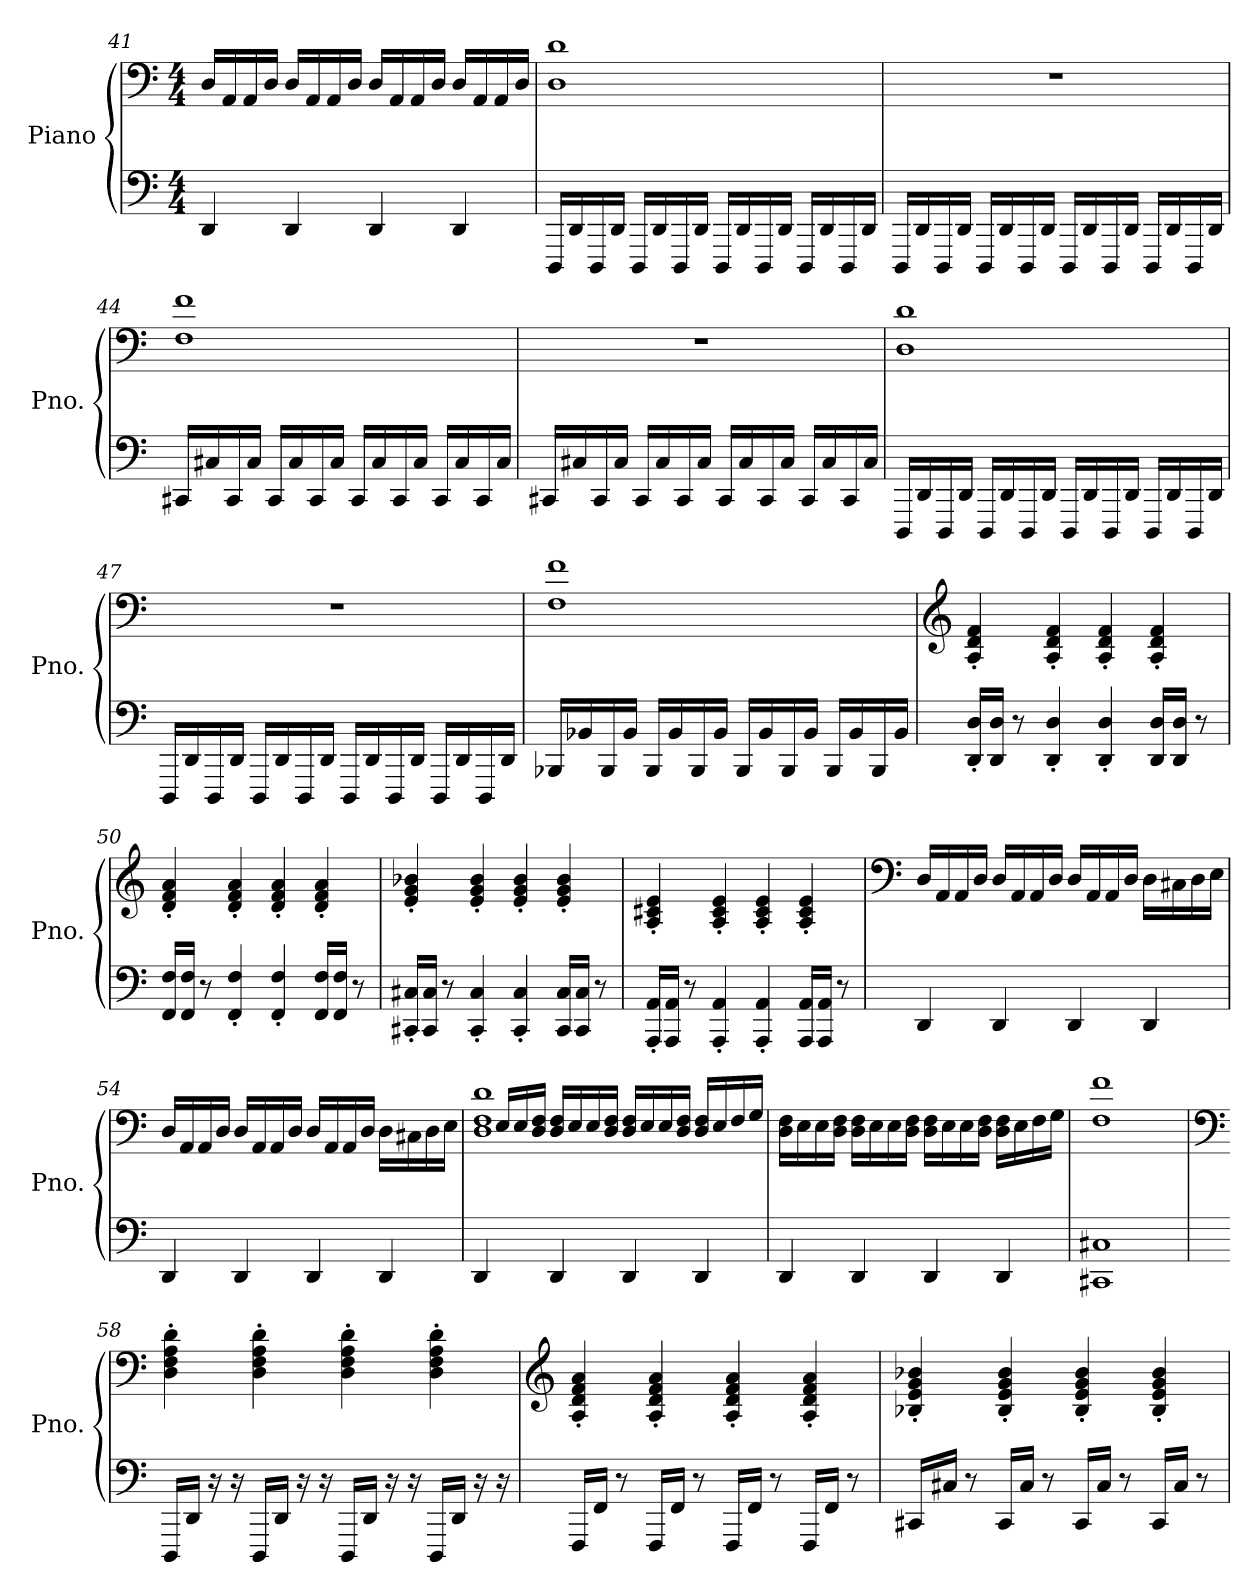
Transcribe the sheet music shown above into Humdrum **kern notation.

**kern	**kern
*part1	*part1
*staff2	*staff1
*I"Piano	*
*I'Pno.	*
*clefF4	*clefF4
*k[]	*k[]
*M4/4	*M4/4
=41	=41
4DD/	16D/LL
.	16AA/
.	16AA/
.	16D/JJ
4DD/	16D/LL
.	16AA/
.	16AA/
.	16D/JJ
4DD/	16D/LL
.	16AA/
.	16AA/
.	16D/JJ
4DD/	16D/LL
.	16AA/
.	16AA/
.	16D/JJ
=42	=42
*	*MM120
16DDD/LL	1D 1d
16DD/	.
16DDD/	.
16DD/JJ	.
16DDD/LL	.
16DD/	.
16DDD/	.
16DD/JJ	.
16DDD/LL	.
16DD/	.
16DDD/	.
16DD/JJ	.
16DDD/LL	.
16DD/	.
16DDD/	.
16DD/JJ	.
!!LO:LB:g=z
=43	=43
16DDD/LL	1r
16DD/	.
16DDD/	.
16DD/JJ	.
16DDD/LL	.
16DD/	.
16DDD/	.
16DD/JJ	.
16DDD/LL	.
16DD/	.
16DDD/	.
16DD/JJ	.
16DDD/LL	.
16DD/	.
16DDD/	.
16DD/JJ	.
=44	=44
16CC#X/LL	1F 1f
16C#X/	.
16CC#/	.
16C#/JJ	.
16CC#/LL	.
16C#/	.
16CC#/	.
16C#/JJ	.
16CC#/LL	.
16C#/	.
16CC#/	.
16C#/JJ	.
16CC#/LL	.
16C#/	.
16CC#/	.
16C#/JJ	.
=45	=45
16CC#X/LL	1r
16C#X/	.
16CC#/	.
16C#/JJ	.
16CC#/LL	.
16C#/	.
16CC#/	.
16C#/JJ	.
16CC#/LL	.
16C#/	.
16CC#/	.
16C#/JJ	.
16CC#/LL	.
16C#/	.
16CC#/	.
16C#/JJ	.
!!LO:LB:g=z
=46	=46
16DDD/LL	1D 1d
16DD/	.
16DDD/	.
16DD/JJ	.
16DDD/LL	.
16DD/	.
16DDD/	.
16DD/JJ	.
16DDD/LL	.
16DD/	.
16DDD/	.
16DD/JJ	.
16DDD/LL	.
16DD/	.
16DDD/	.
16DD/JJ	.
=47	=47
16DDD/LL	1r
16DD/	.
16DDD/	.
16DD/JJ	.
16DDD/LL	.
16DD/	.
16DDD/	.
16DD/JJ	.
16DDD/LL	.
16DD/	.
16DDD/	.
16DD/JJ	.
16DDD/LL	.
16DD/	.
16DDD/	.
16DD/JJ	.
!!LO:LB:g=z
=48	=48
16BBB-X/LL	1F 1f
16BB-X/	.
16BBB-/	.
16BB-/JJ	.
16BBB-/LL	.
16BB-/	.
16BBB-/	.
16BB-/JJ	.
16BBB-/LL	.
16BB-/	.
16BBB-/	.
16BB-/JJ	.
16BBB-/LL	.
16BB-/	.
16BBB-/	.
16BB-/JJ	.
=49	=49
*	*clefG2
16DD/' 16D/'LL	4A/' 4d/' 4f/'
16DD/ 16D/JJ	.
8r	.
4DD/' 4D/'	4A/' 4d/' 4f/'
4DD/' 4D/'	4A/' 4d/' 4f/'
16DD/ 16D/LL	4A/' 4d/' 4f/'
16DD/ 16D/JJ	.
8r	.
=50	=50
16FF/ 16F/LL	4d/' 4f/' 4a/'
16FF/ 16F/JJ	.
8r	.
4FF/' 4F/'	4d/' 4f/' 4a/'
4FF/' 4F/'	4d/' 4f/' 4a/'
16FF/ 16F/LL	4d/' 4f/' 4a/'
16FF/ 16F/JJ	.
8r	.
=51	=51
16CC#X/' 16C#X/'LL	4e/' 4g/' 4b-X/'
16CC#/ 16C#/JJ	.
8r	.
4CC#/' 4C#/'	4e/' 4g/' 4b-/'
4CC#/' 4C#/'	4e/' 4g/' 4b-/'
16CC#/ 16C#/LL	4e/' 4g/' 4b-/'
16CC#/ 16C#/JJ	.
8r	.
!!LO:LB:g=z
=52	=52
16AAA/' 16AA/'LL	4A/' 4c#X/' 4e/'
16AAA/ 16AA/JJ	.
8r	.
4AAA/' 4AA/'	4A/' 4c#/' 4e/'
4AAA/' 4AA/'	4A/' 4c#/' 4e/'
16AAA/ 16AA/LL	4A/' 4c#/' 4e/'
16AAA/ 16AA/JJ	.
8r	.
=53	=53
*	*clefF4
*	*MM110
4DD/	16D/LL
.	16AA/
.	16AA/
.	16D/JJ
4DD/	16D/LL
.	16AA/
.	16AA/
.	16D/JJ
4DD/	16D/LL
.	16AA/
.	16AA/
.	16D/JJ
4DD/	16D\LL
.	16C#X\
.	16D\
.	16E\JJ
=54	=54
4DD/	16D/LL
.	16AA/
.	16AA/
.	16D/JJ
4DD/	16D/LL
.	16AA/
.	16AA/
.	16D/JJ
4DD/	16D/LL
.	16AA/
.	16AA/
.	16D/JJ
4DD/	16D\LL
.	16C#X\
.	16D\
.	16E\JJ
!!LO:LB:g=z
=55	=55
*	*^
4DD/	16reyy	1D 1F 1d
.	16E/LL	.
.	16E/	.
.	16D/ 16F/JJ	.
4DD/	16D/ 16F/LL	.
.	16E/	.
.	16E/	.
.	16D/ 16F/JJ	.
4DD/	16D/ 16F/LL	.
.	16E/	.
.	16E/	.
.	16D/ 16F/JJ	.
4DD/	16D/ 16F/LL	.
.	16E/	.
.	16F/	.
.	16G/JJ	.
*	*v	*v
=56	=56
4DD/	16D\ 16F\LL
.	16E\
.	16E\
.	16D\ 16F\JJ
4DD/	16D\ 16F\LL
.	16E\
.	16E\
.	16D\ 16F\JJ
4DD/	16D\ 16F\LL
.	16E\
.	16E\
.	16D\ 16F\JJ
4DD/	16D\ 16F\LL
.	16E\
.	16F\
.	16G\JJ
=57	=57
1CC#X 1C#X	1F 1f
=58	=58
*	*clefF4
*	*MM120
16DDD/LL	4D\' 4F\' 4A\' 4d\'
16DD/JJ	.
16r	.
16r	.
16DDD/LL	4D\' 4F\' 4A\' 4d\'
16DD/JJ	.
16r	.
16r	.
16DDD/LL	4D\' 4F\' 4A\' 4d\'
16DD/JJ	.
16r	.
16r	.
16DDD/LL	4D\' 4F\' 4A\' 4d\'
16DD/JJ	.
16r	.
16r	.
!!LO:PB:g=z
=59	=59
*	*clefG2
16FFF/LL	4A/' 4d/' 4f/' 4a/'
16FF/JJ	.
8r	.
16FFF/LL	4A/' 4d/' 4f/' 4a/'
16FF/JJ	.
8r	.
16FFF/LL	4A/' 4d/' 4f/' 4a/'
16FF/JJ	.
8r	.
16FFF/LL	4A/' 4d/' 4f/' 4a/'
16FF/JJ	.
8r	.
=60	=60
16CC#X/LL	4B-X/' 4e/' 4g/' 4b-X/'
16C#X/JJ	.
8r	.
16CC#/LL	4B-/' 4e/' 4g/' 4b-/'
16C#/JJ	.
8r	.
16CC#/LL	4B-/' 4e/' 4g/' 4b-/'
16C#/JJ	.
8r	.
16CC#/LL	4B-/' 4e/' 4g/' 4b-/'
16C#/JJ	.
8r	.
=	=
*-	*-
